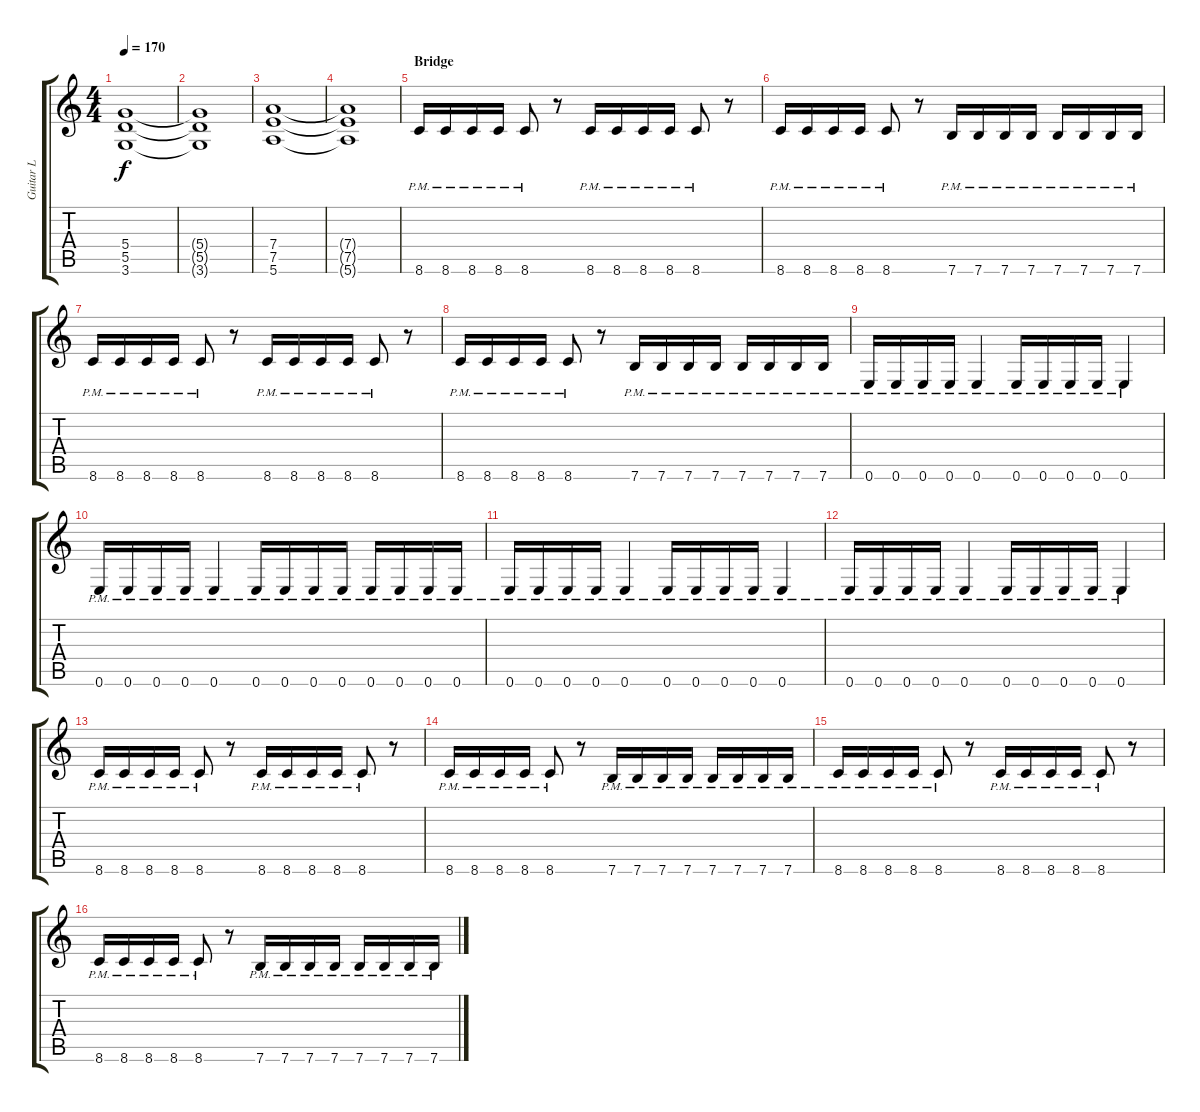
\track ("Guitar L" "Guitar L") {instrument distortionguitar}
\staff {score tabs}
\tuning (E4 B3 G3 D3 A2 E2) {hide}
\ts (4 4)
\tempo 170
\clef g2
\ks c
(5.4 5.5 3.6).1{dy f} |
(5.4{t} 5.5{t} 3.6{t}).1 |
(7.4 7.5 5.6).1 |
(7.4{t} 7.5{t} 5.6{t}).1 |
\section ("" "Bridge")
8.6{pm}.16 8.6{pm}.16 8.6{pm}.16 8.6{pm}.16 8.6{pm}.8 r.8 8.6{pm}.16 8.6{pm}.16 8.6{pm}.16 8.6{pm}.16 8.6{pm}.8 r.8 |
8.6{pm}.16 8.6{pm}.16 8.6{pm}.16 8.6{pm}.16 8.6{pm}.8 r.8 7.6{pm}.16 7.6{pm}.16 7.6{pm}.16 7.6{pm}.16 7.6{pm}.16 7.6{pm}.16 7.6{pm}.16 7.6{pm}.16 |
8.6{pm}.16 8.6{pm}.16 8.6{pm}.16 8.6{pm}.16 8.6{pm}.8 r.8 8.6{pm}.16 8.6{pm}.16 8.6{pm}.16 8.6{pm}.16 8.6{pm}.8 r.8 |
8.6{pm}.16 8.6{pm}.16 8.6{pm}.16 8.6{pm}.16 8.6{pm}.8 r.8 7.6{pm}.16 7.6{pm}.16 7.6{pm}.16 7.6{pm}.16 7.6{pm}.16 7.6{pm}.16 7.6{pm}.16 7.6{pm}.16 |
0.6{pm}.16 0.6{pm}.16 0.6{pm}.16 0.6{pm}.16 0.6{pm}.4 0.6{pm}.16 0.6{pm}.16 0.6{pm}.16 0.6{pm}.16 0.6{pm}.4 |
0.6{pm}.16 0.6{pm}.16 0.6{pm}.16 0.6{pm}.16 0.6{pm}.4 0.6{pm}.16 0.6{pm}.16 0.6{pm}.16 0.6{pm}.16 0.6{pm}.16 0.6{pm}.16 0.6{pm}.16 0.6{pm}.16 |
0.6{pm}.16 0.6{pm}.16 0.6{pm}.16 0.6{pm}.16 0.6{pm}.4 0.6{pm}.16 0.6{pm}.16 0.6{pm}.16 0.6{pm}.16 0.6{pm}.4 |
0.6{pm}.16 0.6{pm}.16 0.6{pm}.16 0.6{pm}.16 0.6{pm}.4 0.6{pm}.16 0.6{pm}.16 0.6{pm}.16 0.6{pm}.16 0.6{pm}.4 |
8.6{pm}.16 8.6{pm}.16 8.6{pm}.16 8.6{pm}.16 8.6{pm}.8 r.8 8.6{pm}.16 8.6{pm}.16 8.6{pm}.16 8.6{pm}.16 8.6{pm}.8 r.8 |
8.6{pm}.16 8.6{pm}.16 8.6{pm}.16 8.6{pm}.16 8.6{pm}.8 r.8 7.6{pm}.16 7.6{pm}.16 7.6{pm}.16 7.6{pm}.16 7.6{pm}.16 7.6{pm}.16 7.6{pm}.16 7.6{pm}.16 |
8.6{pm}.16 8.6{pm}.16 8.6{pm}.16 8.6{pm}.16 8.6{pm}.8 r.8 8.6{pm}.16 8.6{pm}.16 8.6{pm}.16 8.6{pm}.16 8.6{pm}.8 r.8 |
8.6{pm}.16 8.6{pm}.16 8.6{pm}.16 8.6{pm}.16 8.6{pm}.8 r.8 7.6{pm}.16 7.6{pm}.16 7.6{pm}.16 7.6{pm}.16 7.6{pm}.16 7.6{pm}.16 7.6{pm}.16 7.6{pm}.16
